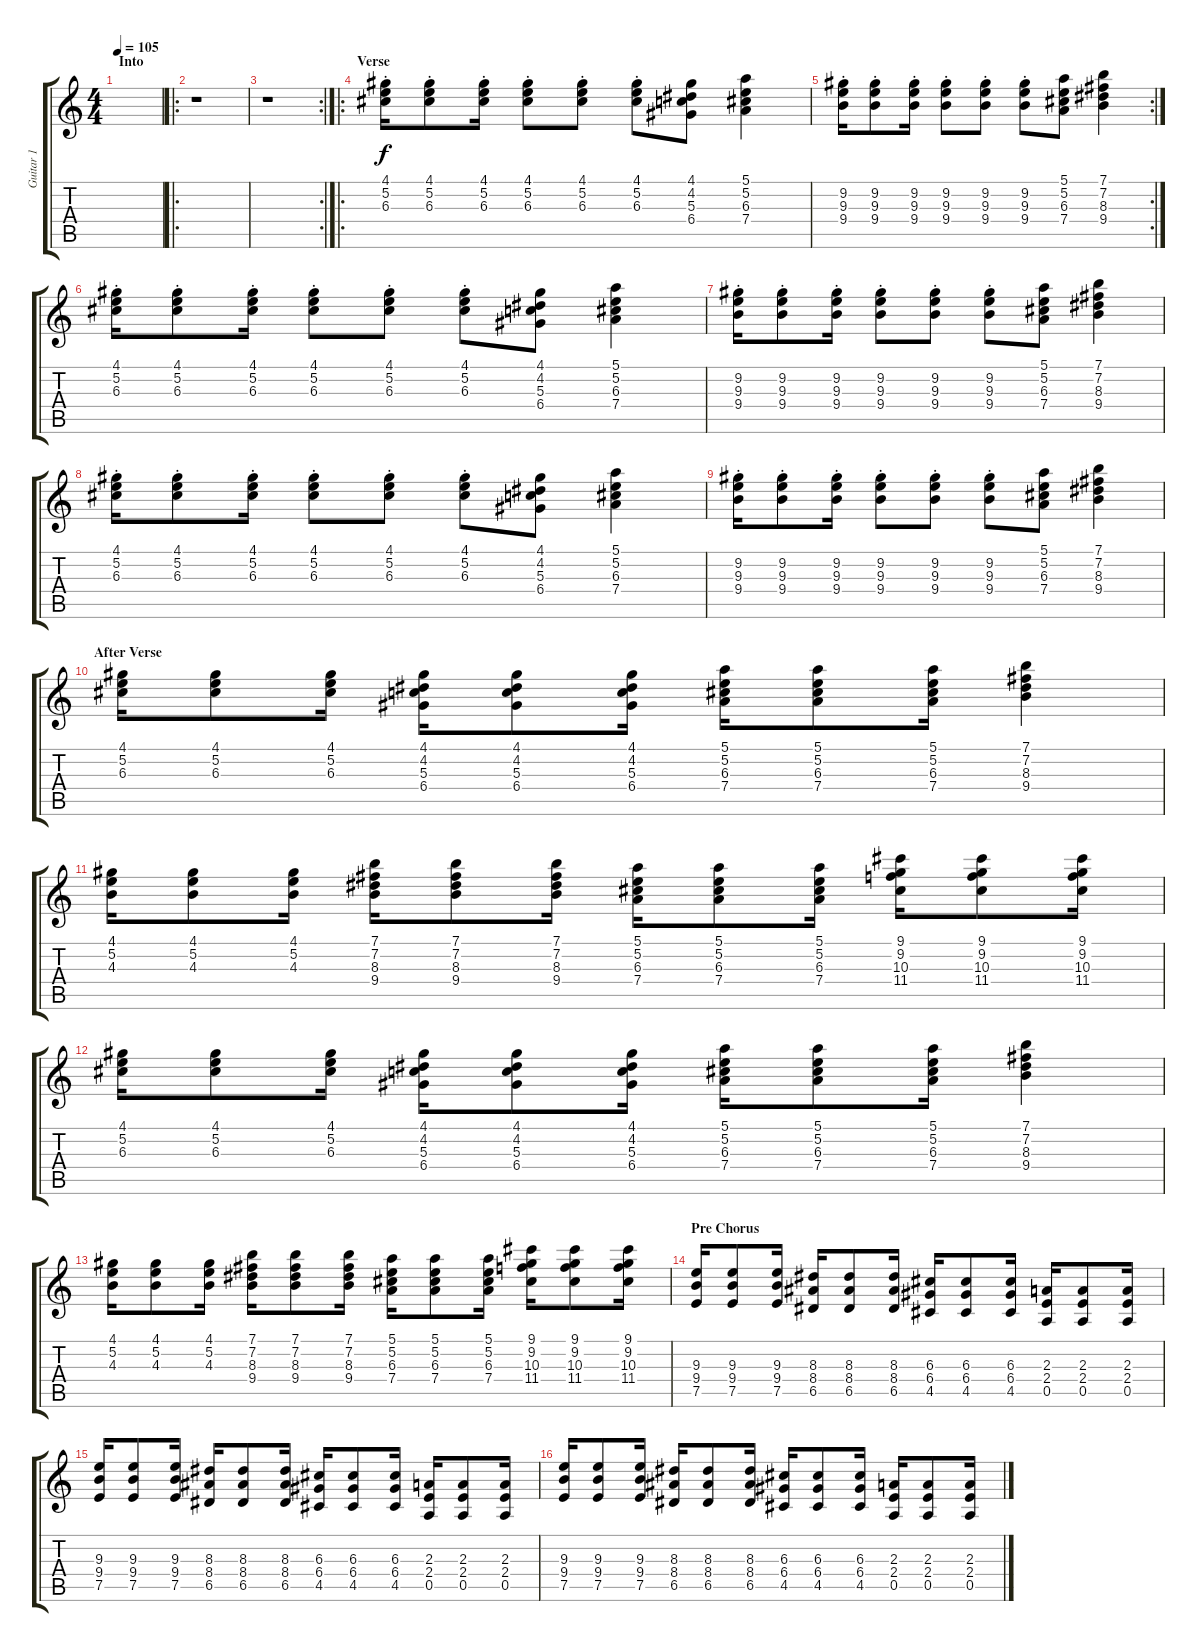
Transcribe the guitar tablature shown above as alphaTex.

\track ("Guitar 1" "Guitar 1") {instrument overdrivenguitar}
\staff {score tabs}
\tuning (E4 B3 G3 D3 A2 E2) {hide}
\ts (4 4)
\section ("" "Into")
\tempo 105
\clef g2
\ks c
|
\ro
r.1 |
\rc 2
r.1 |
\ro
\section ("" "Verse")
(4.1{st} 5.2 6.3).16 (4.1{st} 5.2 6.3).8 (4.1{st} 5.2 6.3).16 (4.1{st} 5.2 6.3).8 (4.1{st} 5.2 6.3).8 (4.1{st} 5.2 6.3).8 (4.1 4.2 5.3 6.4).8 (5.1 5.2 6.3 7.4).4 |
\rc 2
(9.2{st} 9.3 9.4).16 (9.2{st} 9.3 9.4).8 (9.2{st} 9.3 9.4).16 (9.2{st} 9.3 9.4).8 (9.2{st} 9.3 9.4).8 (9.2{st} 9.3 9.4).8 (5.1 5.2 6.3 7.4).8 (7.1 7.2 8.3 9.4).4 |
(4.1{st} 5.2 6.3).16 (4.1{st} 5.2 6.3).8 (4.1{st} 5.2 6.3).16 (4.1{st} 5.2 6.3).8 (4.1{st} 5.2 6.3).8 (4.1{st} 5.2 6.3).8 (4.1 4.2 5.3 6.4).8 (5.1 5.2 6.3 7.4).4 |
(9.2{st} 9.3 9.4).16 (9.2{st} 9.3 9.4).8 (9.2{st} 9.3 9.4).16 (9.2{st} 9.3 9.4).8 (9.2{st} 9.3 9.4).8 (9.2{st} 9.3 9.4).8 (5.1 5.2 6.3 7.4).8 (7.1 7.2 8.3 9.4).4 |
(4.1{st} 5.2 6.3).16 (4.1{st} 5.2 6.3).8 (4.1{st} 5.2 6.3).16 (4.1{st} 5.2 6.3).8 (4.1{st} 5.2 6.3).8 (4.1{st} 5.2 6.3).8 (4.1 4.2 5.3 6.4).8 (5.1 5.2 6.3 7.4).4 |
(9.2{st} 9.3 9.4).16 (9.2{st} 9.3 9.4).8 (9.2{st} 9.3 9.4).16 (9.2{st} 9.3 9.4).8 (9.2{st} 9.3 9.4).8 (9.2{st} 9.3 9.4).8 (5.1 5.2 6.3 7.4).8 (7.1 7.2 8.3 9.4).4 |
\section ("" "After Verse")
(4.1 5.2 6.3).16 (4.1 5.2 6.3).8 (4.1 5.2 6.3).16 (4.1 4.2 5.3 6.4).16 (4.1 4.2 5.3 6.4).8 (4.1 4.2 5.3 6.4).16 (5.1 5.2 6.3 7.4).16 (5.1 5.2 6.3 7.4).8 (5.1 5.2 6.3 7.4).16 (7.1 7.2 8.3 9.4).4 |
(4.1 5.2 4.3).16 (4.1 5.2 4.3).8 (4.1 5.2 4.3).16 (7.1 7.2 8.3 9.4).16 (7.1 7.2 8.3 9.4).8 (7.1 7.2 8.3 9.4).16 (5.1 5.2 6.3 7.4).16 (5.1 5.2 6.3 7.4).8 (5.1 5.2 6.3 7.4).16 (9.1 9.2 10.3 11.4).16 (9.1 9.2 10.3 11.4).8 (9.1 9.2 10.3 11.4).16 |
(4.1 5.2 6.3).16 (4.1 5.2 6.3).8 (4.1 5.2 6.3).16 (4.1 4.2 5.3 6.4).16 (4.1 4.2 5.3 6.4).8 (4.1 4.2 5.3 6.4).16 (5.1 5.2 6.3 7.4).16 (5.1 5.2 6.3 7.4).8 (5.1 5.2 6.3 7.4).16 (7.1 7.2 8.3 9.4).4 |
(4.1 5.2 4.3).16 (4.1 5.2 4.3).8 (4.1 5.2 4.3).16 (7.1 7.2 8.3 9.4).16 (7.1 7.2 8.3 9.4).8 (7.1 7.2 8.3 9.4).16 (5.1 5.2 6.3 7.4).16 (5.1 5.2 6.3 7.4).8 (5.1 5.2 6.3 7.4).16 (9.1 9.2 10.3 11.4).16 (9.1 9.2 10.3 11.4).8 (9.1 9.2 10.3 11.4).16 |
\section ("" "Pre Chorus")
(9.3 9.4 7.5).16 (9.3 9.4 7.5).8 (9.3 9.4 7.5).16 (8.3 8.4 6.5).16 (8.3 8.4 6.5).8 (8.3 8.4 6.5).16 (6.3 6.4 4.5).16 (6.3 6.4 4.5).8 (6.3 6.4 4.5).16 (2.3 2.4 0.5).16 (2.3 2.4 0.5).8 (2.3 2.4 0.5).16 |
(9.3 9.4 7.5).16 (9.3 9.4 7.5).8 (9.3 9.4 7.5).16 (8.3 8.4 6.5).16 (8.3 8.4 6.5).8 (8.3 8.4 6.5).16 (6.3 6.4 4.5).16 (6.3 6.4 4.5).8 (6.3 6.4 4.5).16 (2.3 2.4 0.5).16 (2.3 2.4 0.5).8 (2.3 2.4 0.5).16 |
(9.3 9.4 7.5).16 (9.3 9.4 7.5).8 (9.3 9.4 7.5).16 (8.3 8.4 6.5).16 (8.3 8.4 6.5).8 (8.3 8.4 6.5).16 (6.3 6.4 4.5).16 (6.3 6.4 4.5).8 (6.3 6.4 4.5).16 (2.3 2.4 0.5).16 (2.3 2.4 0.5).8 (2.3 2.4 0.5).16
